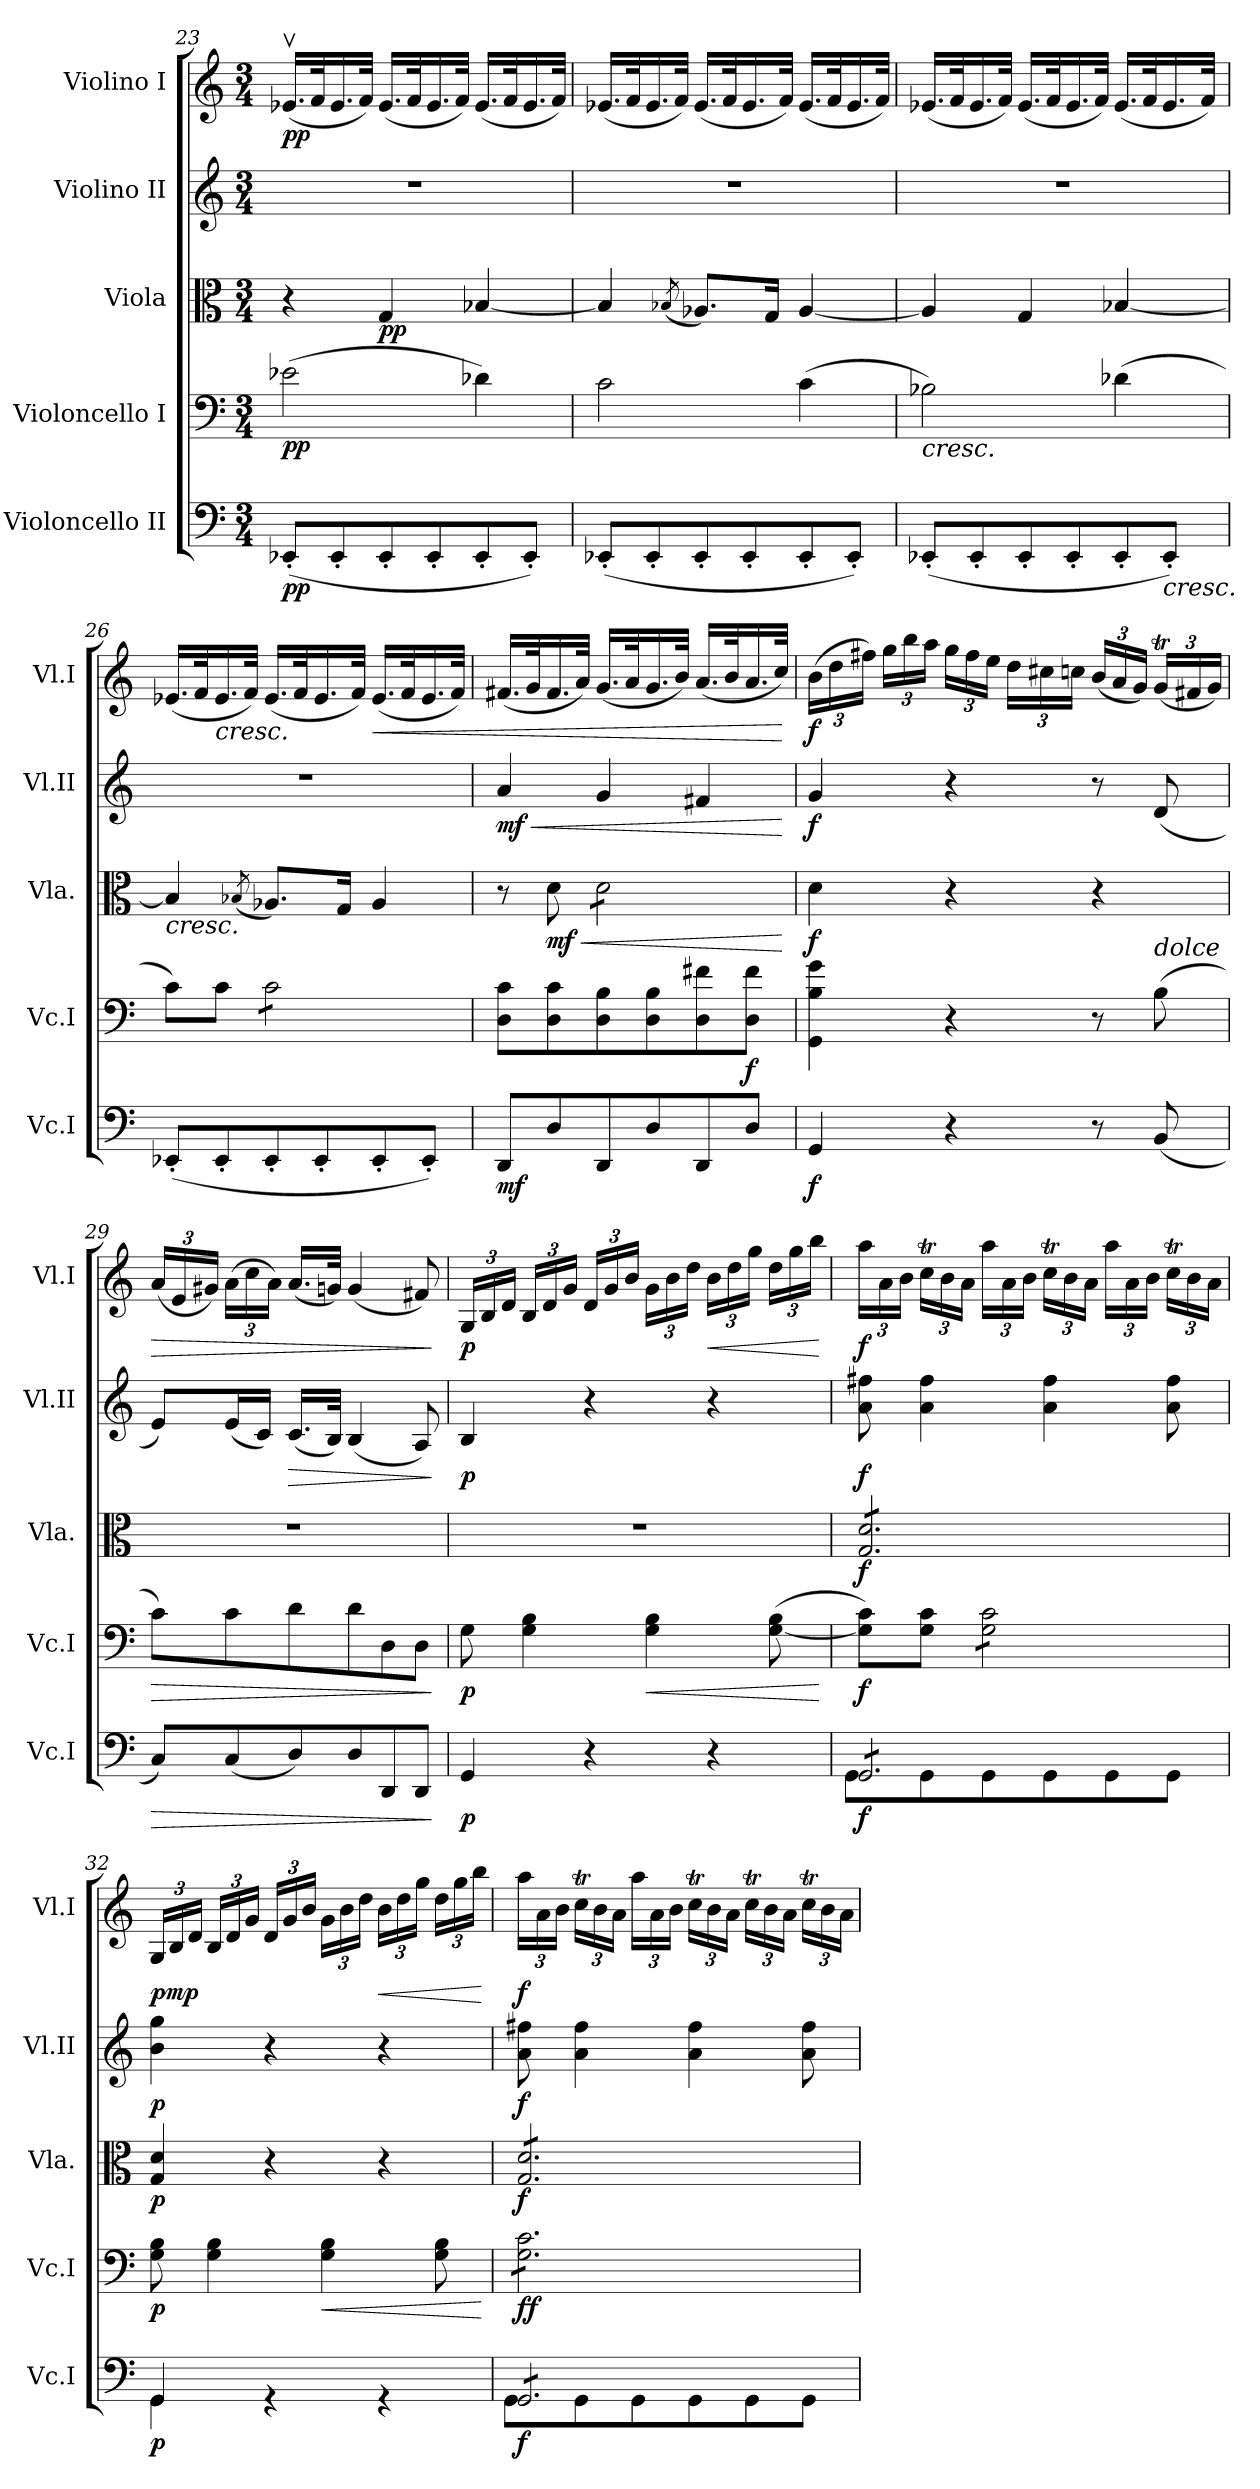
**kern	**dynam	**kern	**dynam	**kern	**dynam	**kern	**dynam	**kern	**dynam
*part5	*part5	*part4	*part4	*part3	*part3	*part2	*part2	*part1	*part1
*staff5	*staff5	*staff4	*staff4	*staff3	*staff3	*staff2	*staff2	*staff1	*staff1
*I"Violoncello II	*	*I"Violoncello I	*	*I"Viola	*	*I"Violino II	*	*I"Violino I	*
*I'Vc.I	*	*I'Vc.I	*	*I'Vla.	*	*I'Vl.II	*	*I'Vl.I	*
*clefF4	*	*clefF4	*	*clefC3	*	*clefG2	*	*clefG2	*
*k[]	*	*k[]	*	*k[]	*	*k[]	*	*k[]	*
*M3/4	*	*M3/4	*	*M3/4	*	*M3/4	*	*M3/4	*
=23	=23	=23	=23	=23	=23	=23	=23	=23	=23
!	!LO:DY:b	!	!LO:DY:b	!	!	!	!	!	!LO:DY:b
(8EE-X'/L	pp	(2e-X\	pp	4r	.	2.r	.	(16.e-Xv/LL	pp
.	.	.	.	.	.	.	.	32f/K	.
8EE-'/	.	.	.	.	.	.	.	16.e-/	.
.	.	.	.	.	.	.	.	32f/JJk)	.
!	!	!	!	!	!LO:DY:b	!	!	!	!
8EE-'/	.	.	.	4G/	pp	.	.	(16.e-/LL	.
.	.	.	.	.	.	.	.	32f/K	.
8EE-'/	.	.	.	.	.	.	.	16.e-/	.
.	.	.	.	.	.	.	.	32f/JJk)	.
8EE-'/	.	4d-X\)	.	[4B-X/	.	.	.	(16.e-/LL	.
.	.	.	.	.	.	.	.	32f/K	.
8EE-'/J)	.	.	.	.	.	.	.	16.e-/	.
.	.	.	.	.	.	.	.	32f/JJk)	.
!!LO:PB:g=z
=24	=24	=24	=24	=24	=24	=24	=24	=24	=24
(8EE-X'/L	.	2c\	.	4B-/]	.	2.r	.	(16.e-X/LL	.
.	.	.	.	.	.	.	.	32f/K	.
8EE-'/	.	.	.	.	.	.	.	16.e-/	.
.	.	.	.	.	.	.	.	32f/JJk)	.
.	.	.	.	(8qB-X/	.	.	.	.	.
8EE-'/	.	.	.	8.A-X/L)	.	.	.	(16.e-/LL	.
.	.	.	.	.	.	.	.	32f/K	.
8EE-'/	.	.	.	.	.	.	.	16.e-/	.
.	.	.	.	16G/Jk	.	.	.	.	.
.	.	.	.	.	.	.	.	32f/JJk)	.
8EE-'/	.	(4c\	.	[4A-/	.	.	.	(16.e-/LL	.
.	.	.	.	.	.	.	.	32f/K	.
8EE-'/J)	.	.	.	.	.	.	.	16.e-/	.
.	.	.	.	.	.	.	.	32f/JJk)	.
=25	=25	=25	=25	=25	=25	=25	=25	=25	=25
!	!	!	!LO:HP:b	!	!	!	!	!	!
(8EE-X'/L	.	2B-X\)	<	4A-/]	.	2.r	.	(16.e-X/LL	.
.	.	.	.	.	.	.	.	32f/K	.
8EE-'/	.	.	.	.	.	.	.	16.e-/	.
.	.	.	.	.	.	.	.	32f/JJk)	.
8EE-'/	.	.	.	4G/	.	.	.	(16.e-/LL	.
.	.	.	.	.	.	.	.	32f/K	.
8EE-'/	.	.	.	.	.	.	.	16.e-/	.
.	.	.	.	.	.	.	.	32f/JJk)	.
8EE-'/	.	(4d-X\	.	[4B-X/	.	.	.	(16.e-/LL	.
.	.	.	.	.	.	.	.	32f/K	.
!LO:TX:b:i:t=cresc.	!	!	!	!	!	!	!	!	!
8EE-'/J)	.	.	.	.	.	.	.	16.e-/	.
.	.	.	.	.	.	.	.	32f/JJk)	.
=26	=26	=26	=26	=26	=26	=26	=26	=26	=26
!	!	!	!	!LO:TX:b:i:t=cresc.	!	!	!	!	!
(8EE-X'/L	.	8c\L)	.	4B-/]	.	2.r	.	(16.e-X/LL	.
.	.	.	.	.	.	.	.	32f/K	.
!	!	!	!	!	!	!	!	!LO:TX:b:i:t=cresc.	!
8EE-'/	.	8c\J	.	.	.	.	.	16.e-/	.
.	.	.	.	.	.	.	.	32f/JJk)	.
.	.	.	.	(8qB-X/	.	.	.	.	.
*	*	*tremolo	*	*	*	*	*	*	*
8EE-'/	.	8c\L	.	8.A-X/L)	.	.	.	(16.e-/LL	.
.	.	.	.	.	.	.	.	32f/K	.
8EE-'/	.	8c\	.	.	.	.	.	16.e-/	.
.	.	.	.	16G/Jk	.	.	.	.	.
.	.	.	.	.	.	.	.	32f/JJk)	.
!	!	!	!	!	!	!	!	!	!LO:HP:b
8EE-'/	.	8c\	.	4A-/	.	.	.	(16.e-/LL	<
.	.	.	.	.	.	.	.	32f/K	.
8EE-'/J)	.	8c\J	.	.	.	.	.	16.e-/	.
*	*	*Xtremolo	*	*	*	*	*	*	*
.	.	.	.	.	.	.	.	32f/JJk)	.
!!LO:LB:g=z
=27	=27	=27	=27	=27	=27	=27	=27	=27	=27
!	!LO:DY:b	!	!	!	!	!	!LO:HP:b	!	!
!	!	!	!	!	!	!	!LO:DY:n=1:b	!	!
8DD/L	mf	8D\ 8c\L	.	8r	.	4a/	< mf	(16.f#X/LL	.
.	.	.	.	.	.	.	.	32g/K	.
!	!	!	!	!	!LO:HP:b	!	!	!	!
!	!	!	!	!	!LO:DY:n=1:b	!	!	!	!
8D/	.	8D\ 8c\	.	8d\	< mf	.	.	16.f#/	.
.	.	.	.	.	.	.	.	32a/JJk)	.
*	*	*	*	*tremolo	*	*	*	*	*
8DD/	.	8D\ 8B\	.	8d\L	.	4g/	.	(16.g/LL	.
.	.	.	.	.	.	.	.	32a/K	.
8D/	.	8D\ 8B\	.	8d\	.	.	.	16.g/	.
.	.	.	.	.	.	.	.	32b/JJk)	.
8DD/	.	8D\ 8f#X\	.	8d\	.	4f#X/	.	(16.a/LL	.
.	.	.	.	.	.	.	.	32b/K	.
!	!	!	!LO:DY:b	!	!	!	!	!	!
8D/J	.	8D\ 8f#\J	f	8d\J	.	.	.	16.a/	.
*	*	*	*	*Xtremolo	*	*	*	*	*
.	.	.	.	.	.	.	.	32cc/JJk)	.
.	.	.	[	.	[	.	[	.	[
=28	=28	=28	=28	=28	=28	=28	=28	=28	=28
*	*	*	*	*	*	*	*	*Xbrackettup	*
!	!LO:DY:b	!	!	!	!LO:DY:b	!	!LO:DY:b	!	!LO:DY:b
4GG/	f	4GG\ 4B\ 4g\	.	4d\	f	4g/	f	(24b\LL	f
.	.	.	.	.	.	.	.	24dd\	.
.	.	.	.	.	.	.	.	24ff#X\JJ)	.
.	.	.	.	.	.	.	.	24gg\LL	.
.	.	.	.	.	.	.	.	24bb\	.
.	.	.	.	.	.	.	.	24aa\JJ	.
4r	.	4r	.	4r	.	4r	.	24gg\LL	.
.	.	.	.	.	.	.	.	24ff#\	.
.	.	.	.	.	.	.	.	24ee\JJ	.
.	.	.	.	.	.	.	.	24dd\LL	.
.	.	.	.	.	.	.	.	24cc#X\	.
.	.	.	.	.	.	.	.	24ccn\JJ	.
8r	.	8r	.	4r	.	8r	.	(24b/LL	.
.	.	.	.	.	.	.	.	24a/	.
.	.	.	.	.	.	.	.	24g/JJ)	.
!	!	!LO:TX:a:i:t=dolce	!	!	!	!	!	!	!
(8BB/	.	(8B\	.	.	.	(8d/	.	(24gT/LL	.
.	.	.	.	.	.	.	.	24f#X/	.
.	.	.	.	.	.	.	.	24g/JJ)	.
!!LO:PB:g=z
=29	=29	=29	=29	=29	=29	=29	=29	=29	=29
!	!LO:HP:b	!	!LO:HP:b	!	!	!	!	!	!LO:HP:b
8C/L)	>	8c\L)	>	2.r	.	8e/L)	.	(24a/LL	>
.	.	.	.	.	.	.	.	24e/	.
.	.	.	.	.	.	.	.	24g#X/JJ)	.
(8C/	.	8c\	.	.	.	(16e/L	.	(24a\LL	.
.	.	.	.	.	.	.	.	24cc\	.
.	.	.	.	.	.	16c/JJ)	.	.	.
.	.	.	.	.	.	.	.	24a\JJ)	.
!	!	!	!	!	!	!	!LO:HP:b	!	!
8D/)	.	8d\	.	.	.	(16.c/LL	>	(16.a/LL	.
.	.	.	.	.	.	32B/JJk)	.	32gn/JJk)	.
8D/	.	8d\	.	.	.	(4B/	.	(4g/	.
8DD/	.	8D\	.	.	.	.	.	.	.
8DD/J	.	8D\J	.	.	.	8A/)	.	8f#X/)	.
.	]	.	]	.	.	.	]	.	]
=30	=30	=30	=30	=30	=30	=30	=30	=30	=30
!	!LO:DY:b	!	!LO:DY:b	!	!	!	!LO:DY:b	!	!LO:DY:b
4GG/	p	8G\	p	2.r	.	4B/	p	24G/LL	p
!	!	!	!	!	!	!	!	!	!LO:DY:b
.	.	.	.	.	.	.	.	24B/	other-dynamics
.	.	.	.	.	.	.	.	24d/JJ	.
.	.	4G\ 4B\	.	.	.	.	.	24B/LL	.
.	.	.	.	.	.	.	.	24d/	.
.	.	.	.	.	.	.	.	24g/JJ	.
4r	.	.	.	.	.	4r	.	24d/LL	.
.	.	.	.	.	.	.	.	24g/	.
.	.	.	.	.	.	.	.	24b/JJ	.
!	!	!	!LO:HP:b	!	!	!	!	!	!
.	.	4G\ 4B\	<	.	.	.	.	24g\LL	.
.	.	.	.	.	.	.	.	24b\	.
.	.	.	.	.	.	.	.	24dd\JJ	.
!	!	!	!	!	!	!	!	!	!LO:HP:b
4r	.	.	.	.	.	4r	.	24b\LL	<
.	.	.	.	.	.	.	.	24dd\	.
.	.	.	.	.	.	.	.	24gg\JJ	.
.	.	(>[8G\ 8B\	.	.	.	.	.	24dd\LL	.
.	.	.	.	.	.	.	.	24gg\	.
.	.	.	.	.	.	.	.	24bb\JJ	.
.	.	.	[	.	.	.	.	.	[
=31	=31	=31	=31	=31	=31	=31	=31	=31	=31
*^	*	*	*	*	*	*	*	*	*
!	!	!LO:DY:b	!	!LO:DY:b	!	!LO:DY:b	!	!LO:DY:b	!	!LO:DY:b
*tremolo	*	*	*	*	*	*	*	*	*	*
*	*	*	*	*	*tremolo	*	*	*	*	*
8GG/L	8GG\L	f	8G\] 8c\L)	f	8G/ 8d/L	f	8a\ 8ff#X\	f	24aa\LL	f
.	.	.	.	.	.	.	.	.	24a\	.
.	.	.	.	.	.	.	.	.	24b\JJ	.
8GG/	8GG\	.	8G\ 8c\J	.	8G/ 8d/	.	4a\ 4ff#\	.	24ccT\LL	.
.	.	.	.	.	.	.	.	.	24b\	.
.	.	.	.	.	.	.	.	.	24a\JJ	.
*	*	*	*tremolo	*	*	*	*	*	*	*
8GG/	8GG\	.	8G\ 8c\L	.	8G/ 8d/	.	.	.	24aa\LL	.
.	.	.	.	.	.	.	.	.	24a\	.
.	.	.	.	.	.	.	.	.	24b\JJ	.
8GG/	8GG\	.	8G\ 8c\	.	8G/ 8d/	.	4a\ 4ff#\	.	24ccT\LL	.
.	.	.	.	.	.	.	.	.	24b\	.
.	.	.	.	.	.	.	.	.	24a\JJ	.
8GG/	8GG\	.	8G\ 8c\	.	8G/ 8d/	.	.	.	24aa\LL	.
.	.	.	.	.	.	.	.	.	24a\	.
.	.	.	.	.	.	.	.	.	24b\JJ	.
8GG/J	8GG\J	.	8G\ 8c\J	.	8G/ 8d/J	.	8a\ 8ff#\	.	24ccT\LL	.
*	*	*	*	*	*Xtremolo	*	*	*	*	*
*	*	*	*Xtremolo	*	*	*	*	*	*	*
*Xtremolo	*	*	*	*	*	*	*	*	*	*
.	.	.	.	.	.	.	.	.	24b\	.
.	.	.	.	.	.	.	.	.	24a\JJ	.
!!LO:LB:g=z
=32	=32	=32	=32	=32	=32	=32	=32	=32	=32	=32
!	!	!LO:DY:b	!	!LO:DY:b	!	!LO:DY:b	!	!LO:DY:b	!	!LO:DY:b
4GG/	4GG\	p	8G\ 8B\	p	4G/ 4d/	p	4b\ 4gg\	p	24G/LL	p
!	!	!	!	!	!	!	!	!	!	!LO:DY:b
.	.	.	.	.	.	.	.	.	24B/	mp
.	.	.	.	.	.	.	.	.	24d/JJ	.
.	.	.	4G\ 4B\	.	.	.	.	.	24B/LL	.
.	.	.	.	.	.	.	.	.	24d/	.
.	.	.	.	.	.	.	.	.	24g/JJ	.
4rGG	2ryy	.	.	.	4r	.	4r	.	24d/LL	.
.	.	.	.	.	.	.	.	.	24g/	.
.	.	.	.	.	.	.	.	.	24b/JJ	.
!	!	!	!	!LO:HP:b	!	!	!	!	!	!
.	.	.	4G\ 4B\	<	.	.	.	.	24g\LL	.
.	.	.	.	.	.	.	.	.	24b\	.
.	.	.	.	.	.	.	.	.	24dd\JJ	.
!	!	!	!	!	!	!	!	!	!	!LO:HP:b
4rGG	.	.	.	.	4r	.	4r	.	24b\LL	<
.	.	.	.	.	.	.	.	.	24dd\	.
.	.	.	.	.	.	.	.	.	24gg\JJ	.
.	.	.	8G\ 8B\	.	.	.	.	.	24dd\LL	.
.	.	.	.	.	.	.	.	.	24gg\	.
.	.	.	.	.	.	.	.	.	24bb\JJ	.
*v	*v	*	*	*	*	*	*	*	*	*
.	.	.	[	.	.	.	.	.	[
=33	=33	=33	=33	=33	=33	=33	=33	=33	=33
*^	*	*	*	*	*	*	*	*	*
!	!	!LO:DY:b	!	!LO:DY:b	!	!LO:DY:b	!	!LO:DY:b	!	!LO:DY:b
*tremolo	*	*	*	*	*	*	*	*	*	*
*	*	*	*tremolo	*	*	*	*	*	*	*
*	*	*	*	*	*tremolo	*	*	*	*	*
8GG/L	8GG\L	f	8G\ 8c\L	ff	8G/ 8d/L	f	8a\ 8ff#X\	f	24aa\LL	f
.	.	.	.	.	.	.	.	.	24a\	.
.	.	.	.	.	.	.	.	.	24b\JJ	.
8GG/	8GG\	.	8G\ 8c\	.	8G/ 8d/	.	4a\ 4ff#\	.	24ccT\LL	.
.	.	.	.	.	.	.	.	.	24b\	.
.	.	.	.	.	.	.	.	.	24a\JJ	.
8GG/	8GG\	.	8G\ 8c\	.	8G/ 8d/	.	.	.	24aa\LL	.
.	.	.	.	.	.	.	.	.	24a\	.
.	.	.	.	.	.	.	.	.	24b\JJ	.
8GG/	8GG\	.	8G\ 8c\	.	8G/ 8d/	.	4a\ 4ff#\	.	24ccT\LL	.
.	.	.	.	.	.	.	.	.	24b\	.
.	.	.	.	.	.	.	.	.	24a\JJ	.
8GG/	8GG\	.	8G\ 8c\	.	8G/ 8d/	.	.	.	24ccT\LL	.
.	.	.	.	.	.	.	.	.	24b\	.
.	.	.	.	.	.	.	.	.	24a\JJ	.
8GG/J	8GG\J	.	8G\ 8c\J	.	8G/ 8d/J	.	8a\ 8ff#\	.	24ccT\LL	.
*	*	*	*	*	*Xtremolo	*	*	*	*	*
*	*	*	*Xtremolo	*	*	*	*	*	*	*
*Xtremolo	*	*	*	*	*	*	*	*	*	*
.	.	.	.	.	.	.	.	.	24b\	.
.	.	.	.	.	.	.	.	.	24a\JJ	.
*v	*v	*	*	*	*	*	*	*	*	*
=	=	=	=	=	=	=	=	=	=
*-	*-	*-	*-	*-	*-	*-	*-	*-	*-
